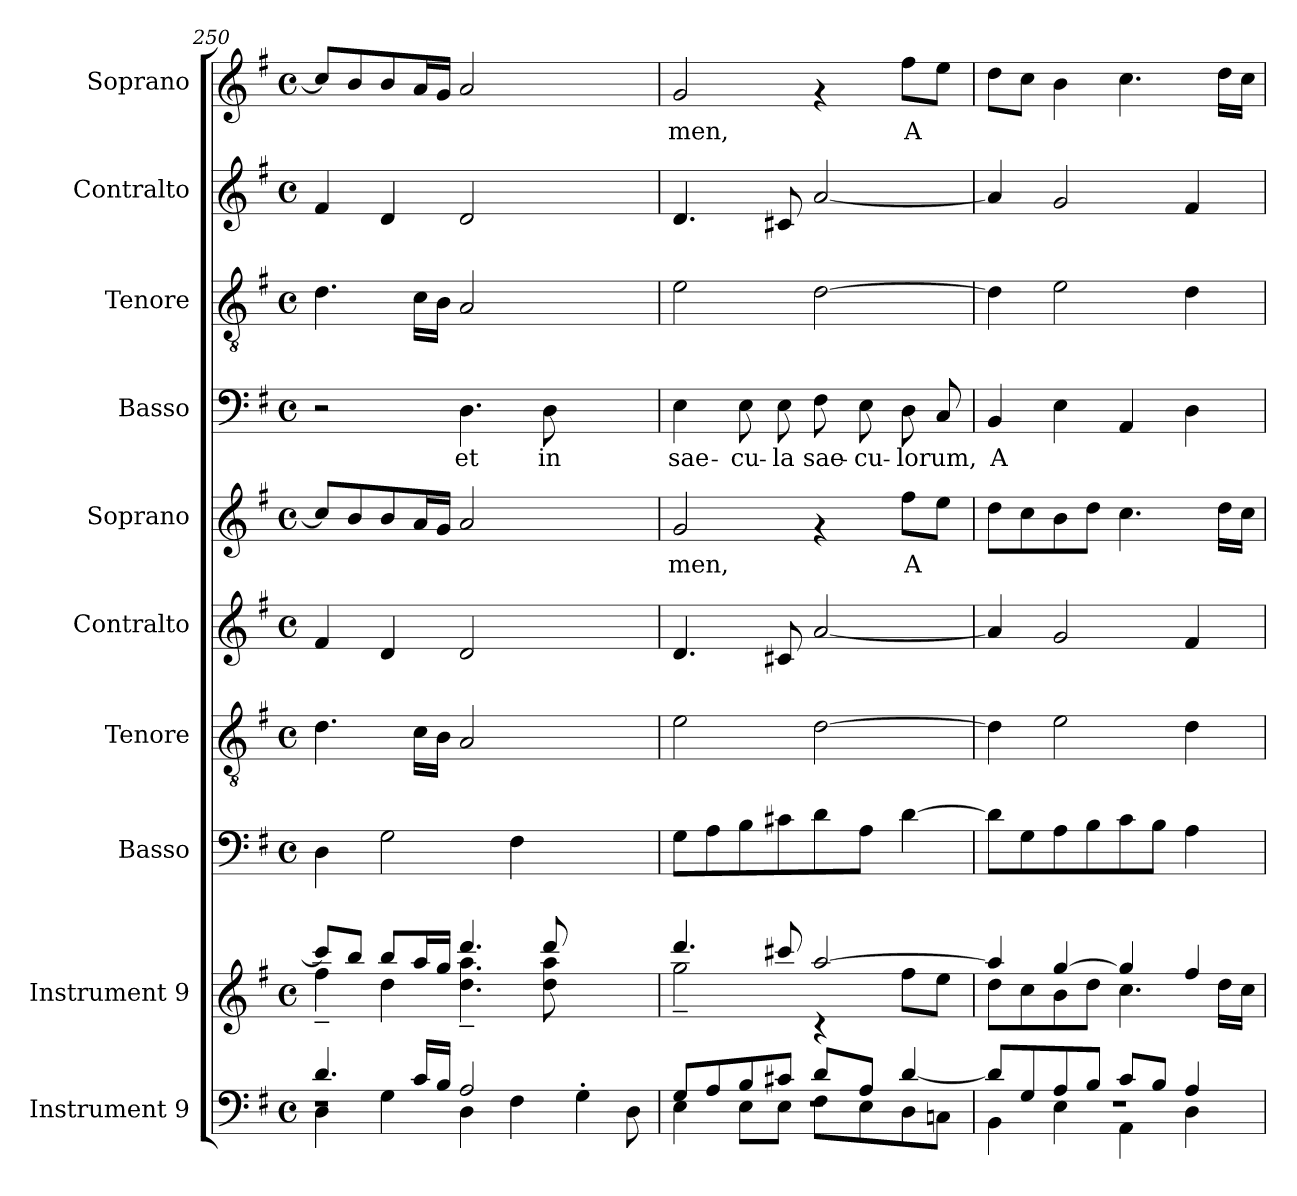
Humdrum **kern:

**kern	**kern	**kern	**text	**kern	**text	**kern	**text	**kern	**text	**kern	**text	**kern	**text	**kern	**text	**kern	**text
*part10	*part9	*part8	*part8	*part7	*part7	*part6	*part6	*part5	*part5	*part4	*part4	*part3	*part3	*part2	*part2	*part1	*part1
*staff10	*staff9	*staff8	*staff8	*staff7	*staff7	*staff6	*staff6	*staff5	*staff5	*staff4	*staff4	*staff3	*staff3	*staff2	*staff2	*staff1	*staff1
*I"Instrument 9	*I"Instrument 9	*I"Basso	*	*I"Tenore	*	*I"Contralto	*	*I"Soprano	*	*I"Basso	*	*I"Tenore	*	*I"Contralto	*	*I"Soprano	*
*	*	*	*	*	*	*	*	*	*	*I'Basso	*	*	*	*I'Contralto	*	*	*
!!LO:PB:g=z
*clefF4	*clefG2	*clefF4	*	*clefGv2	*	*clefG2	*	*clefG2	*	*clefF4	*	*clefGv2	*	*clefG2	*	*clefG2	*
*k[f#]	*k[f#]	*k[f#]	*	*k[f#]	*	*k[f#]	*	*k[f#]	*	*k[f#]	*	*k[f#]	*	*k[f#]	*	*k[f#]	*
*G:	*G:	*G:	*	*G:	*	*G:	*	*G:	*	*G:	*	*G:	*	*G:	*	*G:	*
*M4/4	*M4/4	*M4/4	*	*M4/4	*	*M4/4	*	*M4/4	*	*M4/4	*	*M4/4	*	*M4/4	*	*M4/4	*
*met(c)	*met(c)	*met(c)	*	*met(c)	*	*met(c)	*	*met(c)	*	*met(c)	*	*met(c)	*	*met(c)	*	*met(c)	*
=250	=250	=250	=250	=250	=250	=250	=250	=250	=250	=250	=250	=250	=250	=250	=250	=250	=250
*^	*^	*	*	*	*	*	*	*	*	*	*	*	*	*	*	*	*
*	*^	*	*	*	*	*	*	*	*	*	*	*	*	*	*	*	*	*	*
!	!	!	!	!	!	!LO:LY:b:cj	!	!LO:LY:b:cj	!	!LO:LY:b:cj	!	!LO:LY:b:cj	!	!	!	!LO:LY:b:cj	!	!LO:LY:b:cj	!	!LO:LY:b:cj
1r	4.d/	4D\	8ccc/L]	4ff#~>\	4D\	--	4.d\	--	4f#/	--	8cc/L]	--	2r	.	4.d\	--	4f#/	--	8cc/L]	--
!	!	!	!	!	!	!	!	!	!	!	!	!LO:LY:b:cj	!	!	!	!	!	!	!	!LO:LY:b:cj
.	.	.	8bb/J	.	.	.	.	.	.	.	8b/	--	.	.	.	.	.	.	8b/	--
!	!	!	!	!	!	!LO:LY:b:cj	!	!	!	!LO:LY:b:cj	!	!LO:LY:b:cj	!	!	!	!	!	!LO:LY:b:cj	!	!LO:LY:b:cj
.	.	4G\	8bb/L	4dd\	2G\	--	.	.	4d/	--	8b/	--	.	.	.	.	4d/	--	8b/	--
!	!	!	!	!	!	!	!	!LO:LY:b:cj	!	!	!	!LO:LY:b:cj	!	!	!	!LO:LY:b:cj	!	!	!	!LO:LY:b:cj
.	16c/L	.	16aa/	.	.	.	16c\L	--	.	.	16a/	--	.	.	16c\L	--	.	.	16a/	--
!	!	!	!	!	!	!	!	!LO:LY:b:cj	!	!	!	!LO:LY:b:cj	!	!	!	!LO:LY:b:cj	!	!	!	!LO:LY:b:cj
.	16B/J	.	16gg/J	.	.	.	16B\J	--	.	.	16g/J	--	.	.	16B\J	--	.	.	16g/J	--
!	!	!	!	!	!	!	!	!LO:LY:b:cj	!	!LO:LY:b:cj	!	!LO:LY:b:cj	!	!LO:LY:b:cj	!	!LO:LY:b:cj	!	!LO:LY:b:cj	!	!LO:LY:b:cj
.	2A/	4D\	4.ddd/	4.aa\~> 4.dd\~>	.	.	2A/	--	2d/	--	2a/	--	4.D\	et	2A/	--	2d/	--	2a/	--
!	!	!	!	!	!	!LO:LY:b:cj	!	!	!	!	!	!	!	!	!	!	!	!	!	!
.	.	4F#\	.	.	4F#\	--	.	.	.	.	.	.	.	.	.	.	.	.	.	.
!	!	!	!	!	!	!	!	!	!	!	!	!	!	!LO:LY:b:cj	!	!	!	!	!	!
.	.	.	8ddd/	8aa\ 8dd\	.	.	.	.	.	.	.	.	8D\	in	.	.	.	.	.	.
4G'<\	4.ryy	4.ryy	4.ryy	4.ryy	4.ryy	.	4.ryy	.	4.ryy	.	4.ryy	.	4.ryy	.	4.ryy	.	4.ryy	.	4.ryy	.
8D\	.	.	.	.	.	.	.	.	.	.	.	.	.	.	.	.	.	.	.	.
=251	=251	=251	=251	=251	=251	=251	=251	=251	=251	=251	=251	=251	=251	=251	=251	=251	=251	=251	=251	=251
!	!	!	!	!	!	!LO:LY:b:cj	!	!LO:LY:b:cj	!	!LO:LY:b:cj	!	!LO:LY:b:cj	!	!LO:LY:b:cj	!	!LO:LY:b:cj	!	!LO:LY:b:cj	!	!LO:LY:b:cj
1r	8G/L	4E\	4.ddd/	2gg~>\	8G\L	--	2e\	--	4.d/	--	2g/	-men,	4E\	sae-	2e\	--	4.d/	--	2g/	-men,
!	!	!	!	!	!	!LO:LY:b:cj	!	!	!	!	!	!	!	!	!	!	!	!	!	!
.	8A/	.	.	.	8A\	--	.	.	.	.	.	.	.	.	.	.	.	.	.	.
!	!	!	!	!	!	!LO:LY:b:cj	!	!	!	!	!	!	!	!LO:LY:b:cj	!	!	!	!	!	!
.	8B/	8E\L	.	.	8B\	--	.	.	.	.	.	.	8E\	-cu-	.	.	.	.	.	.
!	!	!	!	!	!	!LO:LY:b:cj	!	!	!	!LO:LY:b:cj	!	!	!	!LO:LY:b:cj	!	!	!	!LO:LY:b:cj	!	!
.	8c#X/J	8E\J	8ccc#X/	.	8c#X\	--	.	.	8c#X/	--	.	.	8E\	-la	.	.	8c#X/	--	.	.
!	!	!	!	!	!	!LO:LY:b:cj	!	!LO:LY:b:cj	!	!LO:LY:b:cj	!	!	!	!LO:LY:b:cj	!	!LO:LY:b:cj	!	!LO:LY:b:cj	!	!
.	8d/L	8F#\L	[>2aa/	4rB	8d\	--	[>2d\	--	[<2a/	--	4rf	.	8F#\	sae-	[>2d\	--	[<2a/	--	4rf	.
!	!	!	!	!	!	!LO:LY:b:cj	!	!	!	!	!	!	!	!LO:LY:b:cj	!	!	!	!	!	!
.	8A/J	8E\	.	.	8A\J	--	.	.	.	.	.	.	8E\	-cu-	.	.	.	.	.	.
!	!	!	!	!	!	!LO:LY:b:cj	!	!	!	!	!	!LO:LY:b:cj	!	!LO:LY:b:cj	!	!	!	!	!	!LO:LY:b:cj
.	[>4d/	8D\	.	8ff#\L	[>4d\	--	.	.	.	.	8ff#\L	A-	8D\	-lorum,	.	.	.	.	8ff#\L	A-
!	!	!	!	!	!	!	!	!	!	!	!	!LO:LY:b:cj	!	!LO:LY:b:cj	!	!	!	!	!	!LO:LY:b:cj
.	.	8Cn\J	.	8ee\J	.	.	.	.	.	.	8ee\J	--	8C/	.	.	.	.	.	8ee\J	--
=252	=252	=252	=252	=252	=252	=252	=252	=252	=252	=252	=252	=252	=252	=252	=252	=252	=252	=252	=252	=252
!	!	!	!	!	!	!LO:LY:b:cj	!	!LO:LY:b:cj	!	!LO:LY:b:cj	!	!LO:LY:b:cj	!	!LO:LY:b:cj	!	!LO:LY:b:cj	!	!LO:LY:b:cj	!	!LO:LY:b:cj
1r	8d/L]	4BB\	4aa/]	8dd\L	8d\L]	--	4d\]	--	4a/]	--	8dd\L	--	4BB/	A-	4d\]	--	4a/]	--	8dd\L	--
!	!	!	!	!	!	!LO:LY:b:cj	!	!	!	!	!	!LO:LY:b:cj	!	!	!	!	!	!	!	!LO:LY:b:cj
.	8G/	.	.	8cc\	8G\	--	.	.	.	.	8cc\	--	.	.	.	.	.	.	8cc\J	--
!	!	!	!	!	!	!LO:LY:b:cj	!	!LO:LY:b:cj	!	!LO:LY:b:cj	!	!LO:LY:b:cj	!	!LO:LY:b:cj	!	!LO:LY:b:cj	!	!LO:LY:b:cj	!	!LO:LY:b:cj
.	8A/	4E\	[>4gg/	8b\	8A\	--	2e\	--	2g/	--	8b\	--	4E\	--	2e\	--	2g/	--	4b\	--
!	!	!	!	!	!	!LO:LY:b:cj	!	!	!	!	!	!LO:LY:b:cj	!	!	!	!	!	!	!	!
.	8B/J	.	.	8dd\J	8B\	--	.	.	.	.	8dd\J	--	.	.	.	.	.	.	.	.
!	!	!	!	!	!	!LO:LY:b:cj	!	!	!	!	!	!LO:LY:b:cj	!	!LO:LY:b:cj	!	!	!	!	!	!LO:LY:b:cj
.	8c/L	4AA\	4gg/]	4.cc\	8c\	--	.	.	.	.	4.cc\	--	4AA/	--	.	.	.	.	4.cc\	--
!	!	!	!	!	!	!LO:LY:b:cj	!	!	!	!	!	!	!	!	!	!	!	!	!	!
.	8B/J	.	.	.	8B\J	--	.	.	.	.	.	.	.	.	.	.	.	.	.	.
!	!	!	!	!	!	!LO:LY:b:cj	!	!LO:LY:b:cj	!	!LO:LY:b:cj	!	!	!	!LO:LY:b:cj	!	!LO:LY:b:cj	!	!LO:LY:b:cj	!	!
.	4A/	4D\	4ff#/	.	4A\	--	4d\	--	4f#/	--	.	.	4D\	--	4d\	--	4f#/	--	.	.
!	!	!	!	!	!	!	!	!	!	!	!	!LO:LY:b:cj	!	!	!	!	!	!	!	!LO:LY:b:cj
.	.	.	.	16dd\L	.	.	.	.	.	.	16dd\L	--	.	.	.	.	.	.	16dd\L	--
!	!	!	!	!	!	!	!	!	!	!	!	!LO:LY:b:cj	!	!	!	!	!	!	!	!LO:LY:b:cj
.	.	.	.	16cc\J	.	.	.	.	.	.	16cc\J	--	.	.	.	.	.	.	16cc\J	--
*v	*v	*v	*	*	*	*	*	*	*	*	*	*	*	*	*	*	*	*	*	*
*	*v	*v	*	*	*	*	*	*	*	*	*	*	*	*	*	*	*	*
=	=	=	=	=	=	=	=	=	=	=	=	=	=	=	=	=	=
*-	*-	*-	*-	*-	*-	*-	*-	*-	*-	*-	*-	*-	*-	*-	*-	*-	*-
